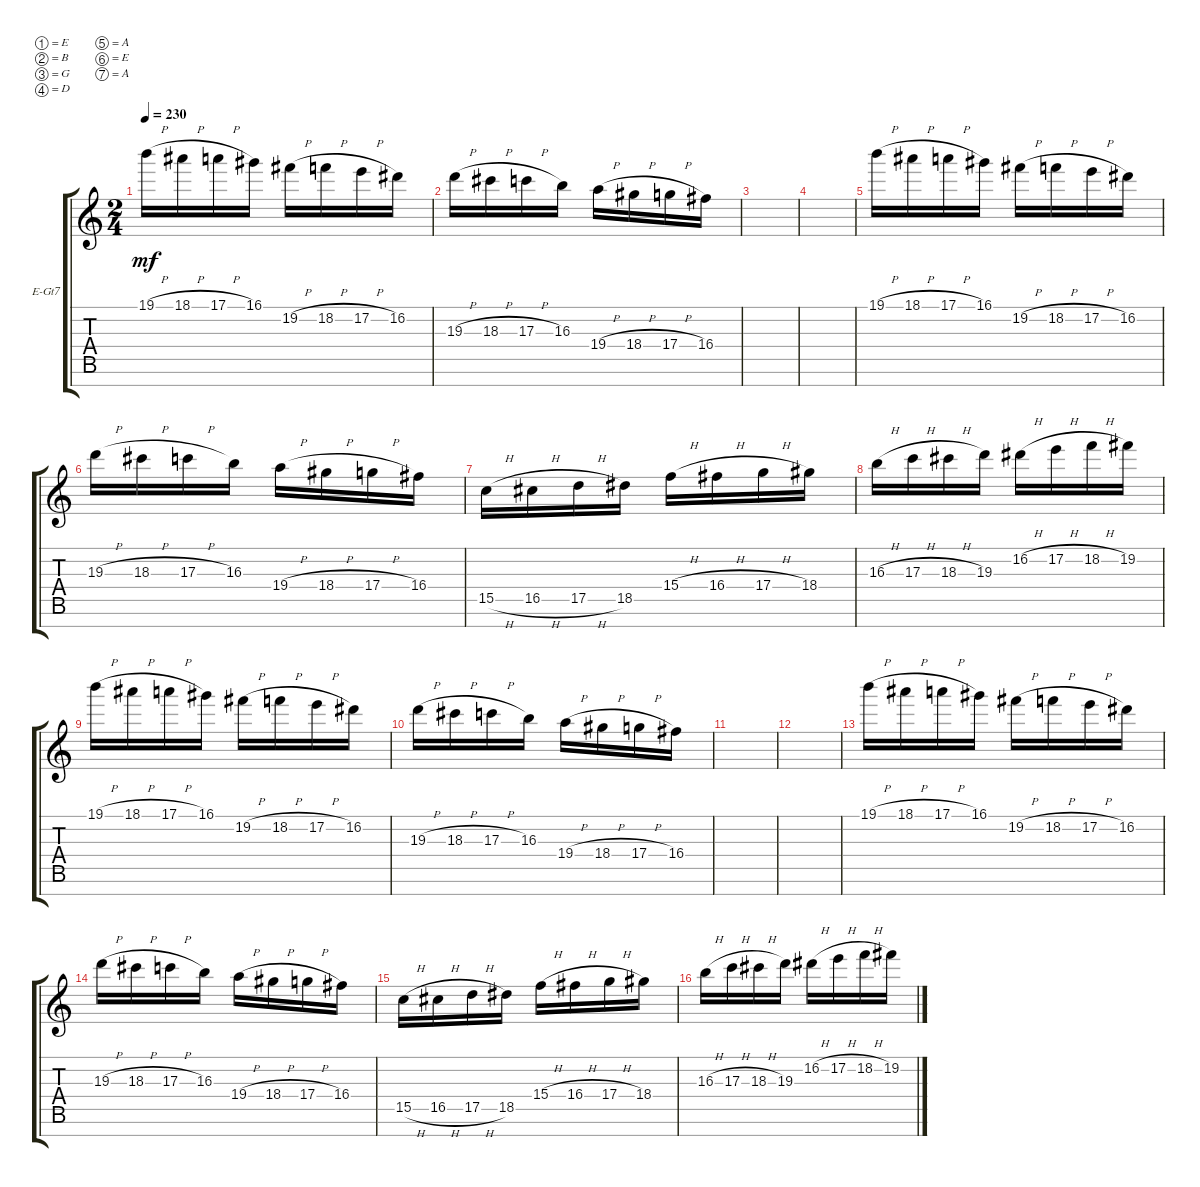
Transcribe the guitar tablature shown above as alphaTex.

\defaultSystemsLayout 4
\bracketExtendMode groupsimilarinstruments
\firstSystemTrackNameOrientation horizontal
\otherSystemsTrackNameOrientation horizontal
\track ("Electric Guitar" "E-Gt7") {instrument distortionguitar}
\staff {score tabs}
\tuning (E4 B3 G3 D3 A2 E2 A1)
\ts (2 4)
\tempo 230
\clef g2
\ks c
19.1{h}.16{dy mf} 18.1{h}.16 17.1{h}.16 16.1.16 19.2{h}.16 18.2{h}.16 17.2{h}.16 16.2.16 |
19.3{h}.16 18.3{h}.16 17.3{h}.16 16.3.16 19.4{h}.16 18.4{h}.16 17.4{h}.16 16.4.16 |
|
|
19.1{h}.16 18.1{h}.16 17.1{h}.16 16.1.16 19.2{h}.16 18.2{h}.16 17.2{h}.16 16.2.16 |
19.3{h}.16 18.3{h}.16 17.3{h}.16 16.3.16 19.4{h}.16 18.4{h}.16 17.4{h}.16 16.4.16 |
15.5{h}.16 16.5{h}.16 17.5{h}.16 18.5.16 15.4{h}.16 16.4{h}.16 17.4{h}.16 18.4.16 |
16.3{h}.16 17.3{h}.16 18.3{h}.16 19.3.16 16.2{h}.16 17.2{h}.16 18.2{h}.16 19.2.16 |
19.1{h}.16 18.1{h}.16 17.1{h}.16 16.1.16 19.2{h}.16 18.2{h}.16 17.2{h}.16 16.2.16 |
19.3{h}.16 18.3{h}.16 17.3{h}.16 16.3.16 19.4{h}.16 18.4{h}.16 17.4{h}.16 16.4.16 |
|
|
19.1{h}.16 18.1{h}.16 17.1{h}.16 16.1.16 19.2{h}.16 18.2{h}.16 17.2{h}.16 16.2.16 |
19.3{h}.16 18.3{h}.16 17.3{h}.16 16.3.16 19.4{h}.16 18.4{h}.16 17.4{h}.16 16.4.16 |
15.5{h}.16 16.5{h}.16 17.5{h}.16 18.5.16 15.4{h}.16 16.4{h}.16 17.4{h}.16 18.4.16 |
16.3{h}.16 17.3{h}.16 18.3{h}.16 19.3.16 16.2{h}.16 17.2{h}.16 18.2{h}.16 19.2.16
